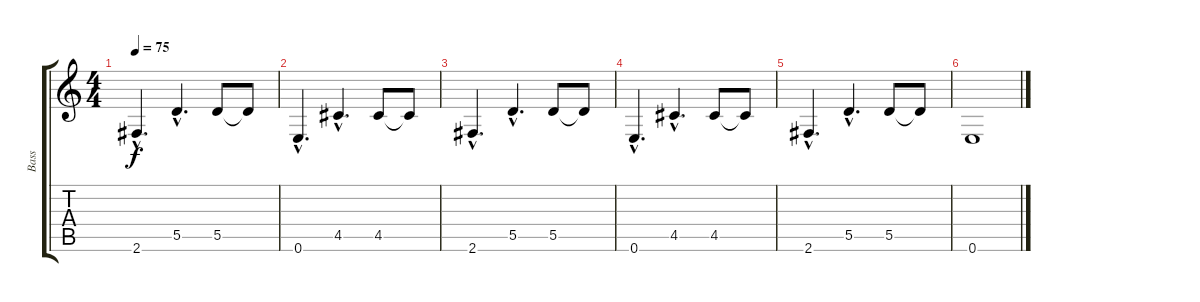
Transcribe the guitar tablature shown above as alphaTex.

\track ("Bass" "Bass") {instrument electricbassfinger}
\staff {score tabs}
\tuning (E4 B3 G3 D3 A2 E2) {hide}
\ts (4 4)
\tempo 75
\clef g2
\ks c
2.6{hac}.4{d dy f} 5.5{hac}.4{d} 5.5.8 5.5{t}.8 |
0.6{hac}.4{d} 4.5{hac}.4{d} 4.5.8 4.5{t}.8 |
2.6{hac}.4{d} 5.5{hac}.4{d} 5.5.8 5.5{t}.8 |
0.6{hac}.4{d} 4.5{hac}.4{d} 4.5.8 4.5{t}.8 |
2.6{hac}.4{d} 5.5{hac}.4{d} 5.5.8 5.5{t}.8 |
0.6.1
